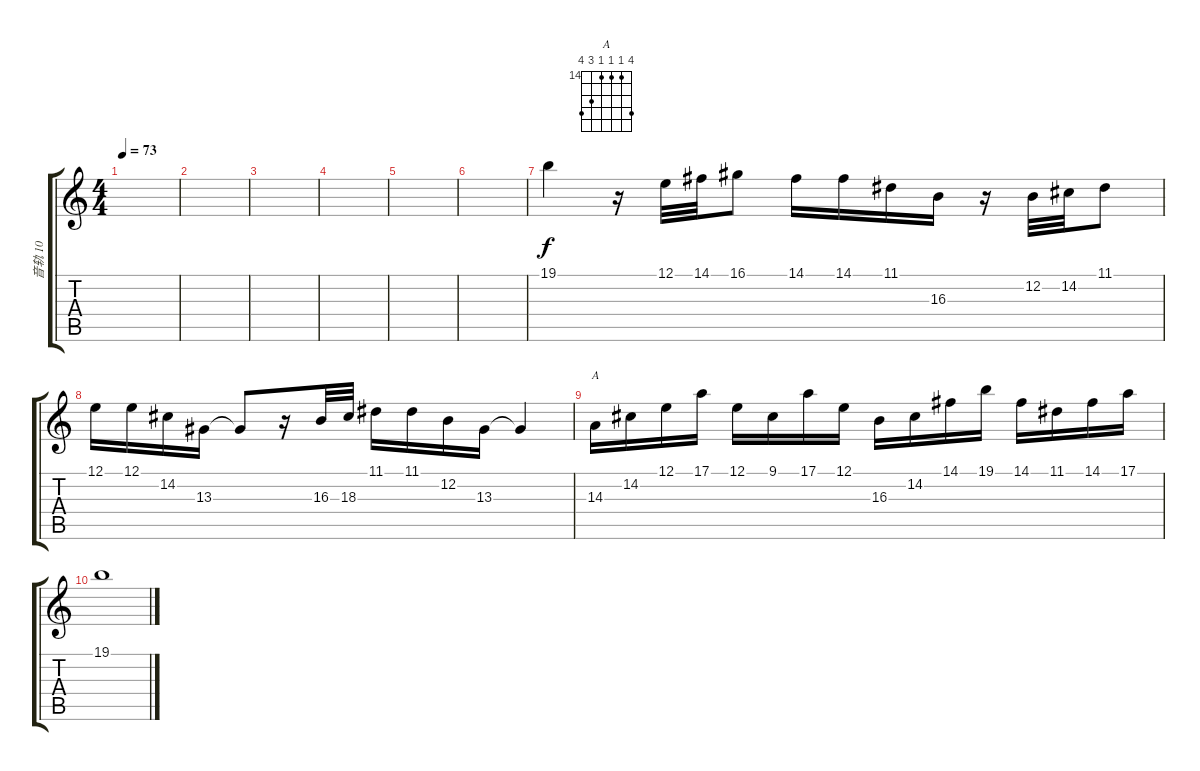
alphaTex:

\track ("音轨 10" "音轨 10") {instrument stringensemble1}
\staff {score tabs}
\tuning (E4 B3 G3 D3 A2 E2) {hide}
\chord ("A" 17 14 14 14 16 17) {firstfret 14}
\ts (4 4)
\tempo 73
\clef g2
\ks c
|
|
|
|
|
|
19.1.4{volume 13 balance 4} r.16 12.1.32 14.1.32 16.1.8 14.1.16 14.1.16 11.1.16 16.3.16 r.16 12.2.32 14.2.32 11.1.8 |
12.1.16 12.1.16 14.2.16 13.3.16 13.3{t}.8 r.16 16.3.32 18.3.32 11.1.16 11.1.16 12.2.16 13.3.16 13.3{t}.4 |
14.3.16{ch "A"} 14.2.16 12.1.16 17.1.16 12.1.16 9.1.16 17.1.16 12.1.16 16.3.16 14.2.16 14.1.16 19.1.16 14.1.16 11.1.16 14.1.16 17.1.16 |
19.1.1
